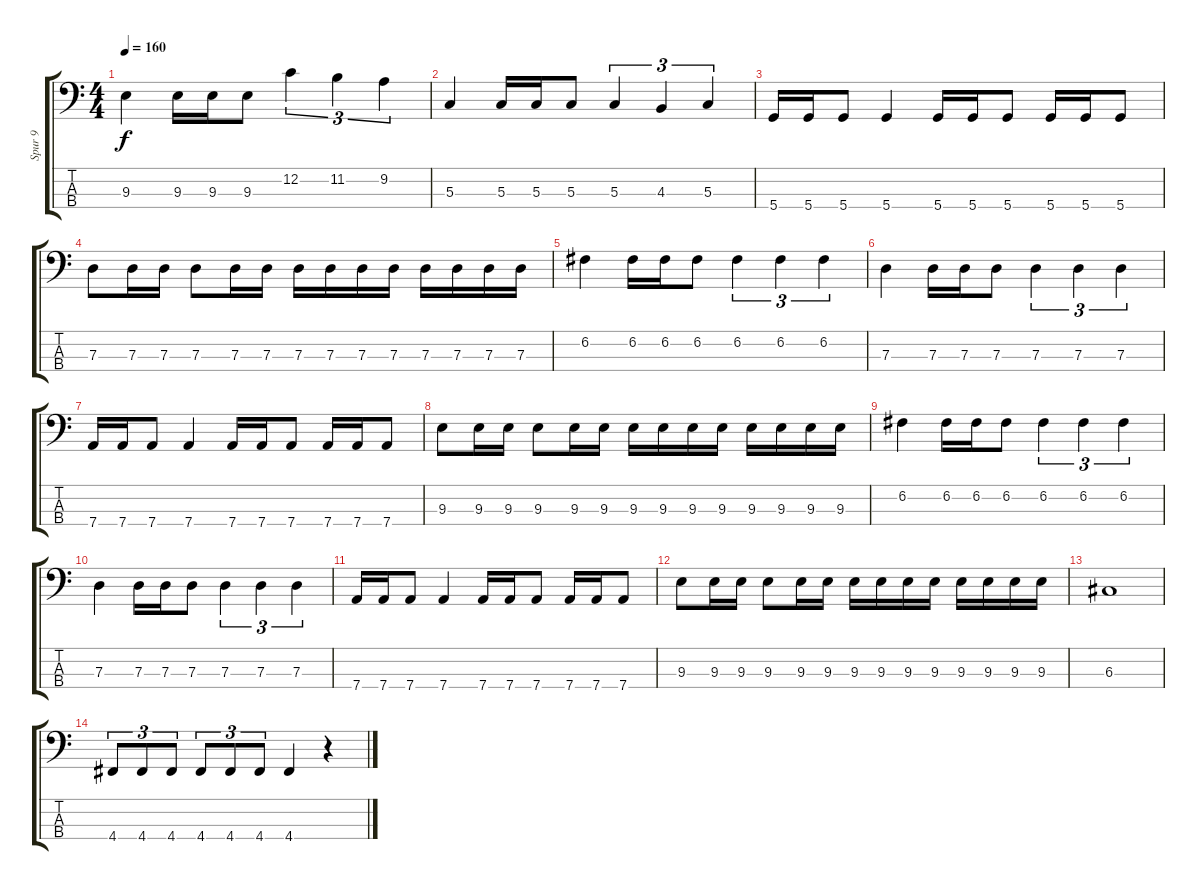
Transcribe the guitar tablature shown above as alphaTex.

\track ("Spur 9" "Spur 9") {instrument electricbasspick}
\staff {score tabs}
\tuning (F2 C2 G1 D1) {hide}
\ts (4 4)
\tempo 160
\clef f4
\ks c
9.3.4{dy f} 9.3.16 9.3.16 9.3.8 12.2.4{tu (3 2)} 11.2.4{tu (3 2)} 9.2.4{tu (3 2)} |
5.3.4 5.3.16 5.3.16 5.3.8 5.3.4{tu (3 2)} 4.3.4{tu (3 2)} 5.3.4{tu (3 2)} |
5.4.16 5.4.16 5.4.8 5.4.4 5.4.16 5.4.16 5.4.8 5.4.16 5.4.16 5.4.8 |
7.3.8 7.3.16 7.3.16 7.3.8 7.3.16 7.3.16 7.3.16 7.3.16 7.3.16 7.3.16 7.3.16 7.3.16 7.3.16 7.3.16 |
6.2.4 6.2.16 6.2.16 6.2.8 6.2.4{tu (3 2)} 6.2.4{tu (3 2)} 6.2.4{tu (3 2)} |
7.3.4 7.3.16 7.3.16 7.3.8 7.3.4{tu (3 2)} 7.3.4{tu (3 2)} 7.3.4{tu (3 2)} |
7.4.16 7.4.16 7.4.8 7.4.4 7.4.16 7.4.16 7.4.8 7.4.16 7.4.16 7.4.8 |
9.3.8 9.3.16 9.3.16 9.3.8 9.3.16 9.3.16 9.3.16 9.3.16 9.3.16 9.3.16 9.3.16 9.3.16 9.3.16 9.3.16 |
6.2.4 6.2.16 6.2.16 6.2.8 6.2.4{tu (3 2)} 6.2.4{tu (3 2)} 6.2.4{tu (3 2)} |
7.3.4 7.3.16 7.3.16 7.3.8 7.3.4{tu (3 2)} 7.3.4{tu (3 2)} 7.3.4{tu (3 2)} |
7.4.16 7.4.16 7.4.8 7.4.4 7.4.16 7.4.16 7.4.8 7.4.16 7.4.16 7.4.8 |
9.3.8 9.3.16 9.3.16 9.3.8 9.3.16 9.3.16 9.3.16 9.3.16 9.3.16 9.3.16 9.3.16 9.3.16 9.3.16 9.3.16 |
6.3.1 |
4.4.8{tu (3 2)} 4.4.8{tu (3 2)} 4.4.8{tu (3 2)} 4.4.8{tu (3 2)} 4.4.8{tu (3 2)} 4.4.8{tu (3 2)} 4.4.4 r.4
